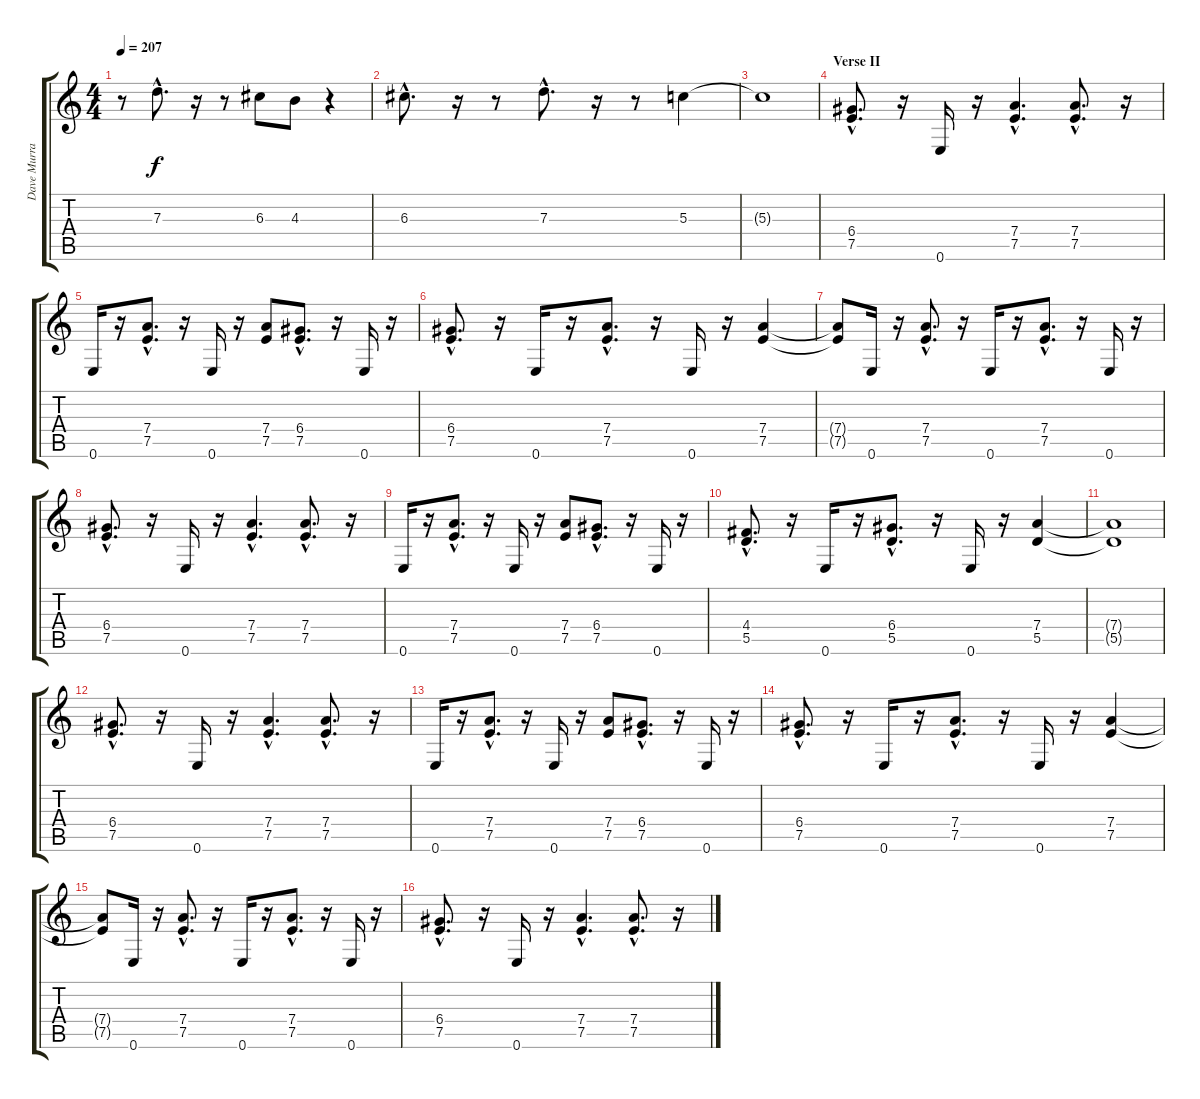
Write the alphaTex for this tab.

\track ("Dave Murray" "Dave Murra") {instrument distortionguitar}
\staff {score tabs}
\tuning (E4 B3 G3 D3 A2 E2) {hide}
\ts (4 4)
\tempo 207
\clef g2
\ks c
r.8{dy f} 7.3{hac}.8{d} r.16 r.8 6.3.8 4.3.8 r.4 |
6.3{hac}.8{d} r.16 r.8 7.3{hac}.8{d} r.16 r.8 5.3.4 |
5.3{t}.1 |
\section ("" "Verse II")
(6.4{hac} 7.5{hac}).8{d} r.16 0.6.16 r.16 (7.4{hac} 7.5{hac}).4{d} (7.4{hac} 7.5{hac}).8{d} r.16 |
0.6.16 r.16 (7.4{hac} 7.5{hac}).8{d} r.16 0.6.16 r.16 (7.4 7.5).8 (6.4{hac} 7.5{hac}).8{d} r.16 0.6.16 r.16 |
(6.4{hac} 7.5{hac}).8{d} r.16 0.6.16 r.16 (7.4{hac} 7.5{hac}).8{d} r.16 0.6.16 r.16 (7.4 7.5).4 |
(7.4{t} 7.5{t}).8 0.6.16 r.16 (7.4{hac} 7.5{hac}).8{d} r.16 0.6.16 r.16 (7.4{hac} 7.5{hac}).8{d} r.16 0.6.16 r.16 |
(6.4{hac} 7.5{hac}).8{d} r.16 0.6.16 r.16 (7.4{hac} 7.5{hac}).4{d} (7.4{hac} 7.5{hac}).8{d} r.16 |
0.6.16 r.16 (7.4{hac} 7.5{hac}).8{d} r.16 0.6.16 r.16 (7.4 7.5).8 (6.4{hac} 7.5{hac}).8{d} r.16 0.6.16 r.16 |
(4.4{hac} 5.5{hac}).8{d} r.16 0.6.16 r.16 (6.4{hac} 5.5{hac}).8{d} r.16 0.6.16 r.16 (7.4 5.5).4 |
(7.4{t} 5.5{t}).1 |
(6.4{hac} 7.5{hac}).8{d} r.16 0.6.16 r.16 (7.4{hac} 7.5{hac}).4{d} (7.4{hac} 7.5{hac}).8{d} r.16 |
0.6.16 r.16 (7.4{hac} 7.5{hac}).8{d} r.16 0.6.16 r.16 (7.4 7.5).8 (6.4{hac} 7.5{hac}).8{d} r.16 0.6.16 r.16 |
(6.4{hac} 7.5{hac}).8{d} r.16 0.6.16 r.16 (7.4{hac} 7.5{hac}).8{d} r.16 0.6.16 r.16 (7.4 7.5).4 |
(7.4{t} 7.5{t}).8 0.6.16 r.16 (7.4{hac} 7.5{hac}).8{d} r.16 0.6.16 r.16 (7.4{hac} 7.5{hac}).8{d} r.16 0.6.16 r.16 |
(6.4{hac} 7.5{hac}).8{d} r.16 0.6.16 r.16 (7.4{hac} 7.5{hac}).4{d} (7.4{hac} 7.5{hac}).8{d} r.16
